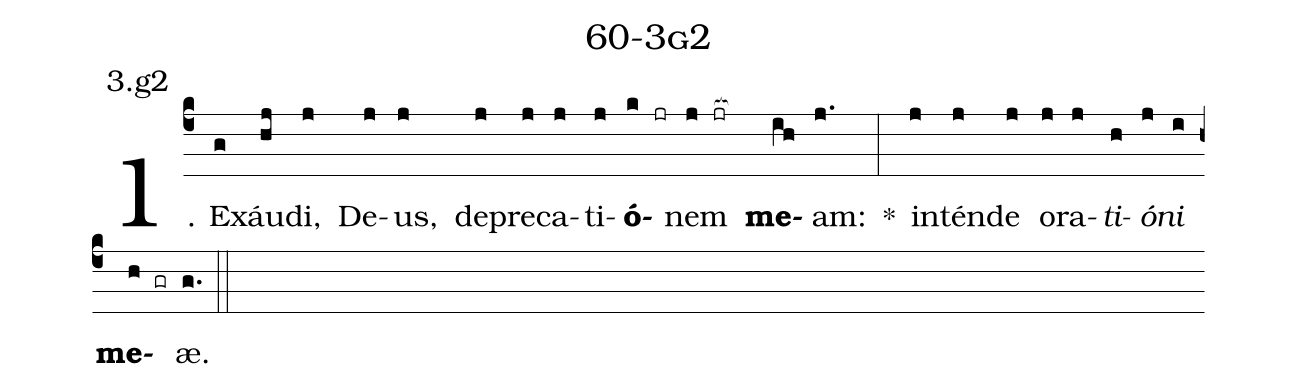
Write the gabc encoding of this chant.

name: 60-3g2;
annotation: 3.g2;
%%
(c4)1. Ex(g)áu(hj)di,(j) De(j)us,(j) de(j)pre(j)ca(j)ti(j)<b>ó</b>(k jr)nem(j jr[ocb:1{]) <b>me</b>(ih[ocb:0}])am:(j.) *(:) in(j)tén(j)de(j) o(j)ra(j)<i>ti</i>(h)<i>ó</i>(j)<i>ni</i>(i) <b>me</b>(h gr)æ.(g.) (::)
